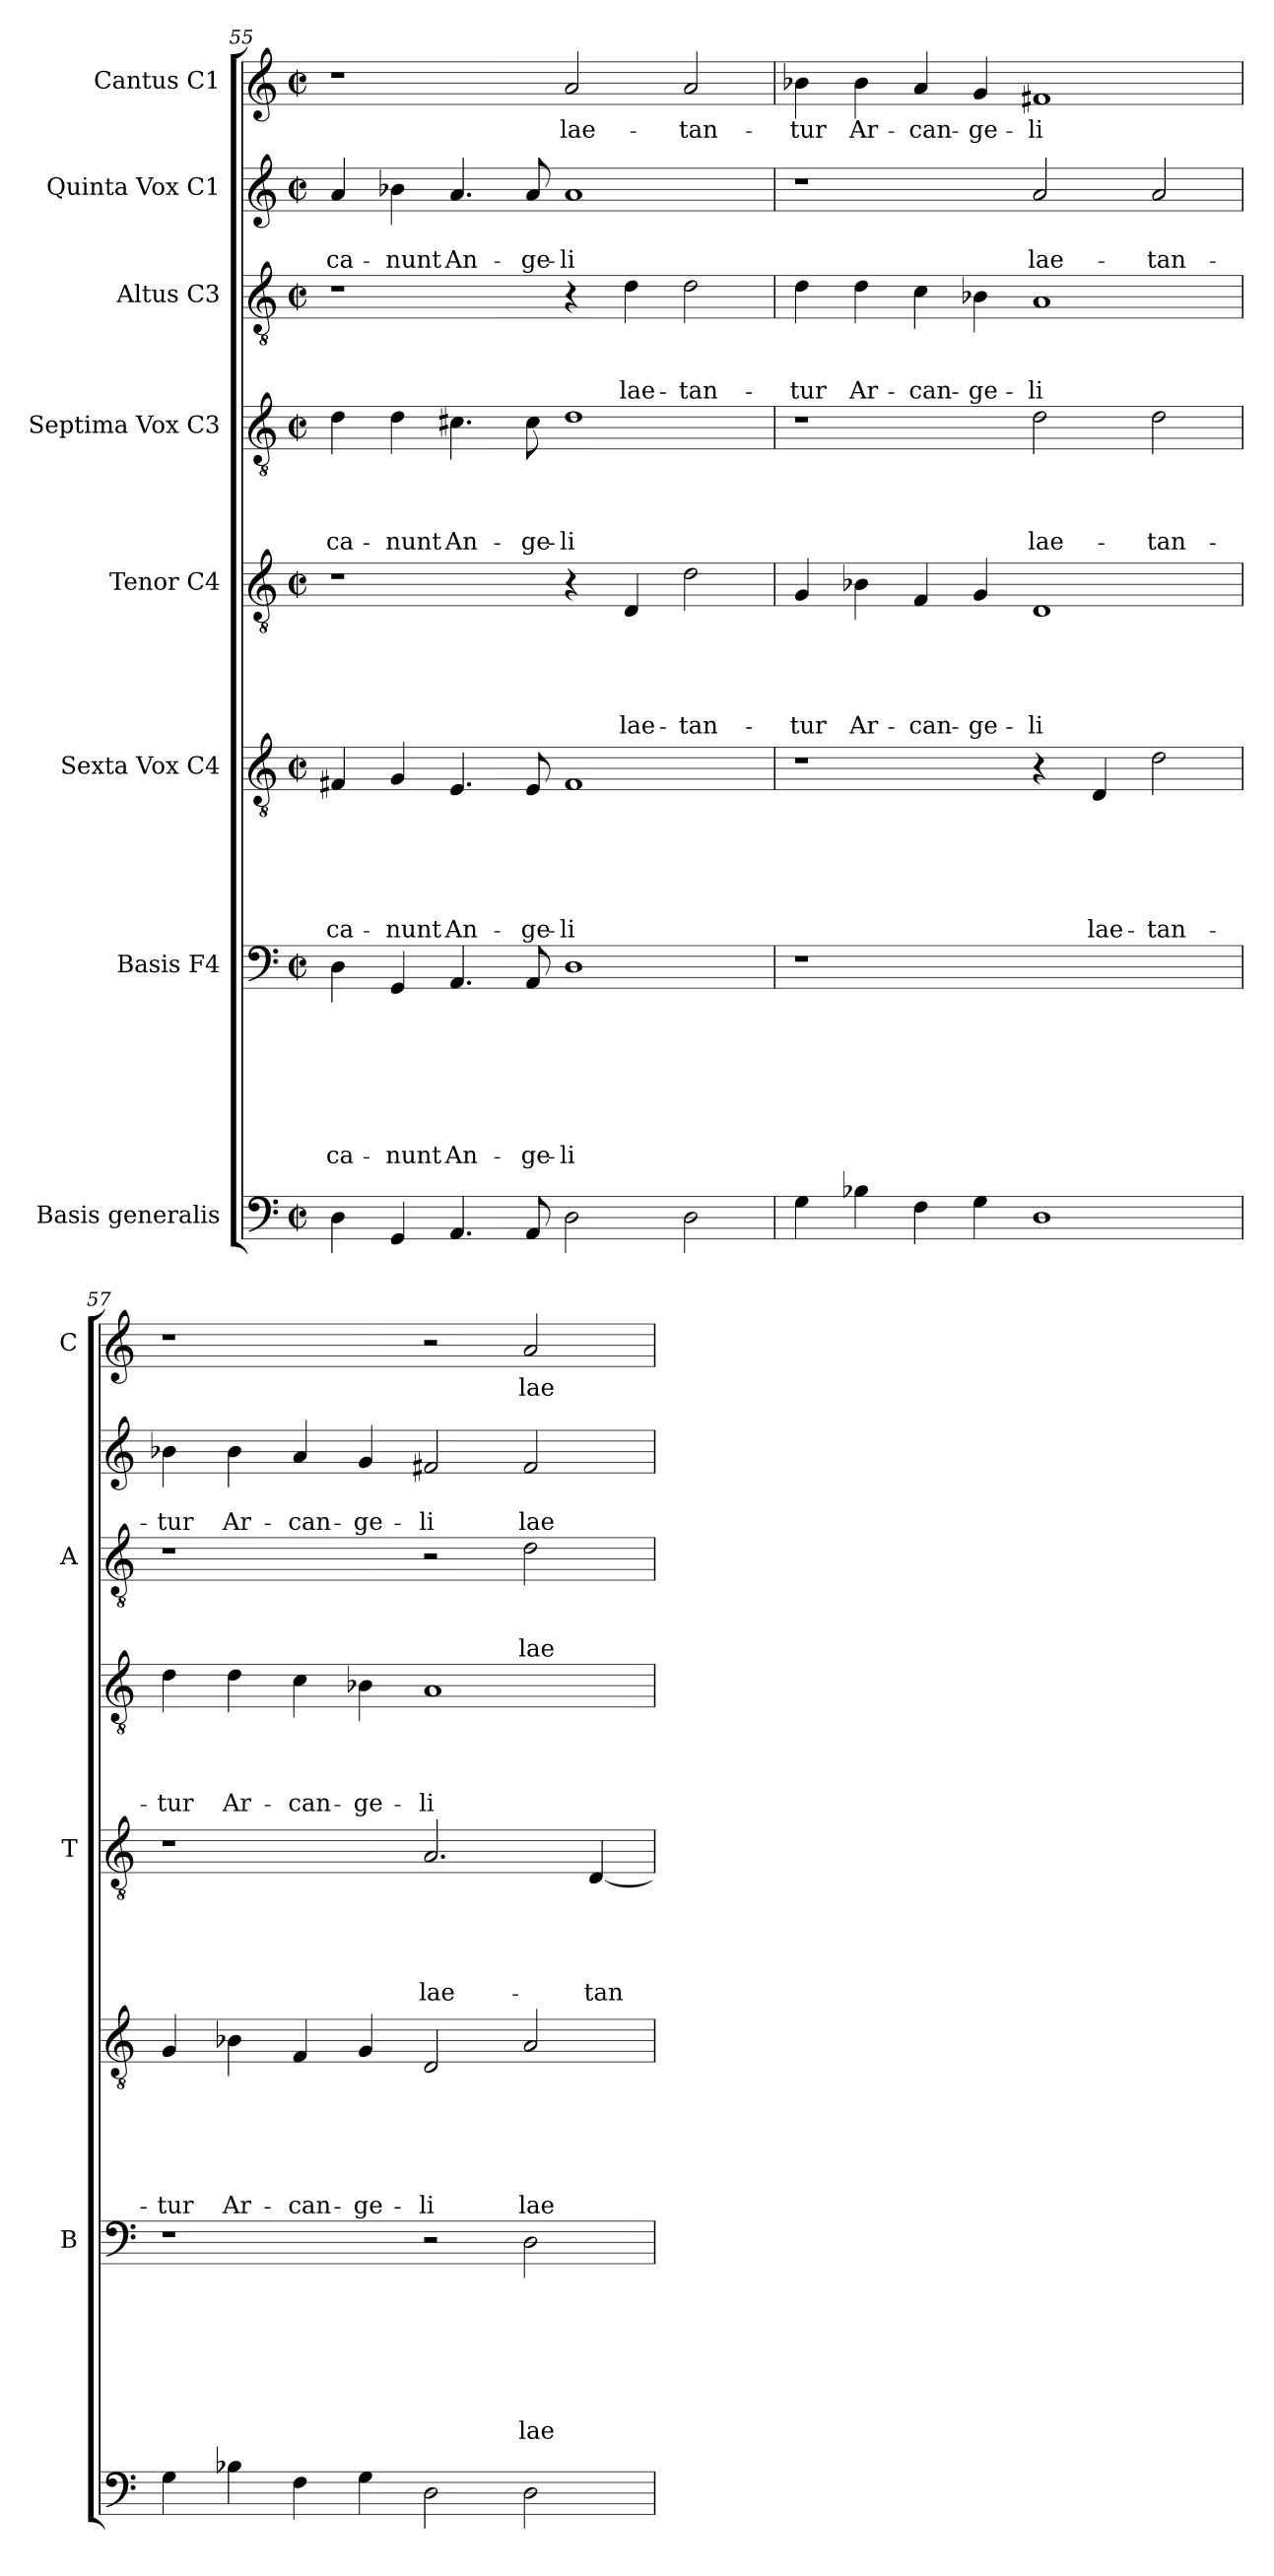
**kern	**kern	**text	**text	**text	**text	**text	**text	**text	**kern	**text	**text	**text	**text	**text	**text	**kern	**text	**text	**text	**text	**text	**kern	**text	**text	**text	**text	**kern	**text	**text	**text	**kern	**text	**text	**kern	**text
*part8	*part7	*part7	*part7	*part7	*part7	*part7	*part7	*part7	*part6	*part6	*part6	*part6	*part6	*part6	*part6	*part5	*part5	*part5	*part5	*part5	*part5	*part4	*part4	*part4	*part4	*part4	*part3	*part3	*part3	*part3	*part2	*part2	*part2	*part1	*part1
*staff8	*staff7	*staff7	*staff7	*staff7	*staff7	*staff7	*staff7	*staff7	*staff6	*staff6	*staff6	*staff6	*staff6	*staff6	*staff6	*staff5	*staff5	*staff5	*staff5	*staff5	*staff5	*staff4	*staff4	*staff4	*staff4	*staff4	*staff3	*staff3	*staff3	*staff3	*staff2	*staff2	*staff2	*staff1	*staff1
*I"Basis generalis	*I"Basis F4	*	*	*	*	*	*	*	*I"Sexta Vox C4	*	*	*	*	*	*	*I"Tenor C4	*	*	*	*	*	*I"Septima Vox C3	*	*	*	*	*I"Altus C3	*	*	*	*I"Quinta Vox C1	*	*	*I"Cantus C1	*
*	*I'B	*	*	*	*	*	*	*	*	*	*	*	*	*	*	*I'T	*	*	*	*	*	*	*	*	*	*	*I'A	*	*	*	*	*	*	*I'C	*
!!LO:LB:g=z
*clefF4	*clefF4	*	*	*	*	*	*	*	*clefGv2	*	*	*	*	*	*	*clefGv2	*	*	*	*	*	*clefGv2	*	*	*	*	*clefGv2	*	*	*	*clefG2	*	*	*clefG2	*
*k[]	*k[]	*	*	*	*	*	*	*	*k[]	*	*	*	*	*	*	*k[]	*	*	*	*	*	*k[]	*	*	*	*	*k[]	*	*	*	*k[]	*	*	*k[]	*
*C:	*C:	*	*	*	*	*	*	*	*C:	*	*	*	*	*	*	*C:	*	*	*	*	*	*C:	*	*	*	*	*C:	*	*	*	*C:	*	*	*C:	*
*M2/2	*M2/2	*	*	*	*	*	*	*	*M2/2	*	*	*	*	*	*	*M2/2	*	*	*	*	*	*M2/2	*	*	*	*	*M2/2	*	*	*	*M2/2	*	*	*M2/2	*
*met(c|)	*met(c|)	*	*	*	*	*	*	*	*met(c|)	*	*	*	*	*	*	*met(c|)	*	*	*	*	*	*met(c|)	*	*	*	*	*met(c|)	*	*	*	*met(c|)	*	*	*met(c|)	*
=55	=55	=55	=55	=55	=55	=55	=55	=55	=55	=55	=55	=55	=55	=55	=55	=55	=55	=55	=55	=55	=55	=55	=55	=55	=55	=55	=55	=55	=55	=55	=55	=55	=55	=55	=55
!	!	!	!	!	!	!	!	!LO:LY:b	!	!	!	!	!	!	!LO:LY:b	!	!	!	!	!	!	!	!	!	!	!LO:LY:b	!	!	!	!	!	!	!LO:LY:b	!	!
4D\	4D\	.	.	.	.	.	.	ca-	4F#X/	.	.	.	.	.	ca-	1r	.	.	.	.	.	4d\	.	.	.	ca-	1r	.	.	.	4a/	.	ca-	1r	.
!	!	!	!	!	!	!	!	!LO:LY:b	!	!	!	!	!	!	!LO:LY:b	!	!	!	!	!	!	!	!	!	!	!LO:LY:b	!	!	!	!	!	!	!LO:LY:b	!	!
4GG/	4GG/	.	.	.	.	.	.	-nunt	4G/	.	.	.	.	.	-nunt	.	.	.	.	.	.	4d\	.	.	.	-nunt	.	.	.	.	4b-X\	.	-nunt	.	.
!	!	!	!	!	!	!	!	!LO:LY:b	!	!	!	!	!	!	!LO:LY:b	!	!	!	!	!	!	!	!	!	!	!LO:LY:b	!	!	!	!	!	!	!LO:LY:b	!	!
4.AA/	4.AA/	.	.	.	.	.	.	An-	4.E/	.	.	.	.	.	An-	.	.	.	.	.	.	4.c#X\	.	.	.	An-	.	.	.	.	4.a/	.	An-	.	.
!	!	!	!	!	!	!	!	!LO:LY:b	!	!	!	!	!	!	!LO:LY:b	!	!	!	!	!	!	!	!	!	!	!LO:LY:b	!	!	!	!	!	!	!LO:LY:b	!	!
8AA/	8AA/	.	.	.	.	.	.	-ge-	8E/	.	.	.	.	.	-ge-	.	.	.	.	.	.	8c#\	.	.	.	-ge-	.	.	.	.	8a/	.	-ge-	.	.
!	!	!	!	!	!	!	!	!LO:LY:b	!	!	!	!	!	!	!LO:LY:b	!	!	!	!	!	!	!	!	!	!	!LO:LY:b	!	!	!	!	!	!	!LO:LY:b	!	!LO:LY:b
2D\	1D	.	.	.	.	.	.	-li	1F#	.	.	.	.	.	-li	4r	.	.	.	.	.	1d	.	.	.	-li	4r	.	.	.	1a	.	-li	2a/	lae-
!	!	!	!	!	!	!	!	!	!	!	!	!	!	!	!	!	!	!	!	!	!LO:LY:b	!	!	!	!	!	!	!	!	!LO:LY:b	!	!	!	!	!
.	.	.	.	.	.	.	.	.	.	.	.	.	.	.	.	4D/	.	.	.	.	lae-	.	.	.	.	.	4d\	.	.	lae-	.	.	.	.	.
!	!	!	!	!	!	!	!	!	!	!	!	!	!	!	!	!	!	!	!	!	!LO:LY:b	!	!	!	!	!	!	!	!	!LO:LY:b	!	!	!	!	!LO:LY:b
2D\	.	.	.	.	.	.	.	.	.	.	.	.	.	.	.	2d\	.	.	.	.	-tan-	.	.	.	.	.	2d\	.	.	-tan-	.	.	.	2a/	-tan-
=56	=56	=56	=56	=56	=56	=56	=56	=56	=56	=56	=56	=56	=56	=56	=56	=56	=56	=56	=56	=56	=56	=56	=56	=56	=56	=56	=56	=56	=56	=56	=56	=56	=56	=56	=56
!	!	!	!	!	!	!	!	!	!	!	!	!	!	!	!	!	!	!	!	!	!LO:LY:b	!	!	!	!	!	!	!	!	!LO:LY:b	!	!	!	!	!LO:LY:b
4G\	1r	.	.	.	.	.	.	.	1r	.	.	.	.	.	.	4G/	.	.	.	.	-tur	1r	.	.	.	.	4d\	.	.	-tur	1r	.	.	4b-\	-tur
!	!	!	!	!	!	!	!	!	!	!	!	!	!	!	!	!	!	!	!	!	!LO:LY:b	!	!	!	!	!	!	!	!	!LO:LY:b	!	!	!	!	!LO:LY:b
4B-X\	.	.	.	.	.	.	.	.	.	.	.	.	.	.	.	4B-\	.	.	.	.	Ar-	.	.	.	.	.	4d\	.	.	Ar-	.	.	.	4b-\	Ar-
!	!	!	!	!	!	!	!	!	!	!	!	!	!	!	!	!	!	!	!	!	!LO:LY:b	!	!	!	!	!	!	!	!	!LO:LY:b	!	!	!	!	!LO:LY:b
4F\	.	.	.	.	.	.	.	.	.	.	.	.	.	.	.	4F/	.	.	.	.	-can-	.	.	.	.	.	4c\	.	.	-can-	.	.	.	4a/	-can-
!	!	!	!	!	!	!	!	!	!	!	!	!	!	!	!	!	!	!	!	!	!LO:LY:b	!	!	!	!	!	!	!	!	!LO:LY:b	!	!	!	!	!LO:LY:b
4G\	.	.	.	.	.	.	.	.	.	.	.	.	.	.	.	4G/	.	.	.	.	-ge-	.	.	.	.	.	4B-X\	.	.	-ge-	.	.	.	4g/	-ge-
!	!	!	!	!	!	!	!	!	!	!	!	!	!	!	!	!	!	!	!	!	!LO:LY:b	!	!	!	!	!LO:LY:b	!	!	!	!LO:LY:b	!	!	!LO:LY:b	!	!LO:LY:b
1D	1ryy	.	.	.	.	.	.	.	4r	.	.	.	.	.	.	1D	.	.	.	.	-li	2d\	.	.	.	lae-	1A	.	.	-li	2a/	.	lae-	1f#X	-li
!	!	!	!	!	!	!	!	!	!	!	!	!	!	!	!LO:LY:b	!	!	!	!	!	!	!	!	!	!	!	!	!	!	!	!	!	!	!	!
.	.	.	.	.	.	.	.	.	4D/	.	.	.	.	.	lae-	.	.	.	.	.	.	.	.	.	.	.	.	.	.	.	.	.	.	.	.
!	!	!	!	!	!	!	!	!	!	!	!	!	!	!	!LO:LY:b	!	!	!	!	!	!	!	!	!	!	!LO:LY:b	!	!	!	!	!	!	!LO:LY:b	!	!
.	.	.	.	.	.	.	.	.	2d\	.	.	.	.	.	-tan-	.	.	.	.	.	.	2d\	.	.	.	-tan-	.	.	.	.	2a/	.	-tan-	.	.
=57	=57	=57	=57	=57	=57	=57	=57	=57	=57	=57	=57	=57	=57	=57	=57	=57	=57	=57	=57	=57	=57	=57	=57	=57	=57	=57	=57	=57	=57	=57	=57	=57	=57	=57	=57
!	!	!	!	!	!	!	!	!	!	!	!	!	!	!	!LO:LY:b	!	!	!	!	!	!	!	!	!	!	!LO:LY:b	!	!	!	!	!	!	!LO:LY:b	!	!
4G\	1r	.	.	.	.	.	.	.	4G/	.	.	.	.	.	-tur	1r	.	.	.	.	.	4d\	.	.	.	-tur	1r	.	.	.	4b-\	.	-tur	1r	.
!	!	!	!	!	!	!	!	!	!	!	!	!	!	!	!LO:LY:b	!	!	!	!	!	!	!	!	!	!	!LO:LY:b	!	!	!	!	!	!	!LO:LY:b	!	!
4B-X\	.	.	.	.	.	.	.	.	4B-X\	.	.	.	.	.	Ar-	.	.	.	.	.	.	4d\	.	.	.	Ar-	.	.	.	.	4b-\	.	Ar-	.	.
!	!	!	!	!	!	!	!	!	!	!	!	!	!	!	!LO:LY:b	!	!	!	!	!	!	!	!	!	!	!LO:LY:b	!	!	!	!	!	!	!LO:LY:b	!	!
4F\	.	.	.	.	.	.	.	.	4F/	.	.	.	.	.	-can-	.	.	.	.	.	.	4c\	.	.	.	-can-	.	.	.	.	4a/	.	-can-	.	.
!	!	!	!	!	!	!	!	!	!	!	!	!	!	!	!LO:LY:b	!	!	!	!	!	!	!	!	!	!	!LO:LY:b	!	!	!	!	!	!	!LO:LY:b	!	!
4G\	.	.	.	.	.	.	.	.	4G/	.	.	.	.	.	-ge-	.	.	.	.	.	.	4B-X\	.	.	.	-ge-	.	.	.	.	4g/	.	-ge-	.	.
!	!	!	!	!	!	!	!	!	!	!	!	!	!	!	!LO:LY:b	!	!	!	!	!	!LO:LY:b	!	!	!	!	!LO:LY:b	!	!	!	!	!	!	!LO:LY:b	!	!
2D\	2r	.	.	.	.	.	.	.	2D/	.	.	.	.	.	-li	2.A/	.	.	.	.	lae-	1A	.	.	.	-li	2r	.	.	.	2f#X/	.	-li	2r	.
!	!	!	!	!	!	!	!	!LO:LY:b	!	!	!	!	!	!	!LO:LY:b	!	!	!	!	!	!	!	!	!	!	!	!	!	!	!LO:LY:b	!	!	!LO:LY:b	!	!LO:LY:b
2D\	2D\	.	.	.	.	.	.	lae-	2A/	.	.	.	.	.	lae-	.	.	.	.	.	.	.	.	.	.	.	2d\	.	.	lae-	2f#/	.	lae-	2a/	lae-
!	!	!	!	!	!	!	!	!	!	!	!	!	!	!	!	!	!	!	!	!	!LO:LY:b	!	!	!	!	!	!	!	!	!	!	!	!	!	!
.	.	.	.	.	.	.	.	.	.	.	.	.	.	.	.	[4D/	.	.	.	.	-tan-	.	.	.	.	.	.	.	.	.	.	.	.	.	.
=	=	=	=	=	=	=	=	=	=	=	=	=	=	=	=	=	=	=	=	=	=	=	=	=	=	=	=	=	=	=	=	=	=	=	=
*-	*-	*-	*-	*-	*-	*-	*-	*-	*-	*-	*-	*-	*-	*-	*-	*-	*-	*-	*-	*-	*-	*-	*-	*-	*-	*-	*-	*-	*-	*-	*-	*-	*-	*-	*-
